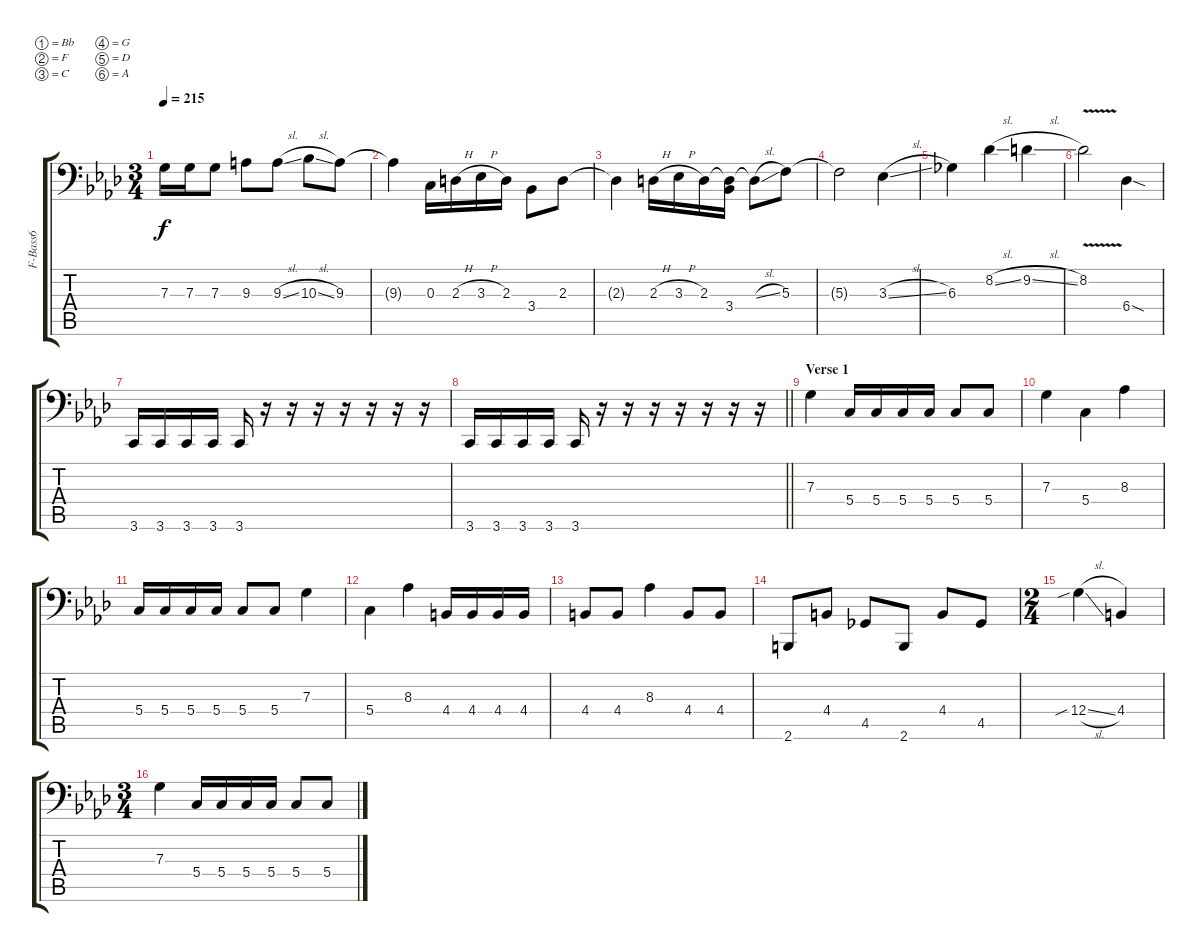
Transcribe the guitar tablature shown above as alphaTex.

\bracketExtendMode groupsimilarinstruments
\otherSystemsTrackNameOrientation horizontal
\track ("Dominic Lapointe" "F-Bass6") {instrument fretlessbass}
\staff {score tabs}
\tuning (Bb2 F2 C2 G1 D1 A0)
\ts (3 4)
\tempo 215
\clef f4
\ks ab
7.3{acc forcenatural}.16{dy f beam Down} 7.3{acc forcenatural}.16{beam Down} 7.3{acc forcenatural}.8{beam Down} 9.3{acc forcenatural}.8{beam Down} 9.3{sl acc forcenatural}.8{beam Down} 10.3{sl acc forcenatural}.8{beam Down} 9.3{acc forcenatural}.8{beam Down} |
9.3{t acc forcenatural}.4{beam Down} 0.3{acc forcenatural}.16{beam Down} 2.3{h acc forcenatural}.16{beam Down} 3.3{h acc forcenatural}.16{beam Down} 2.3{acc forcenatural}.16{beam Down} 3.4{acc forcenatural}.8{beam Down} 2.3{acc forcenatural}.8{beam Down} |
2.3{t acc forcenatural}.4{beam Down} 2.3{h acc forcenatural}.16{beam Down} 3.3{h acc forcenatural}.16{beam Down} 2.3{acc forcenatural}.16{beam Down} (3.4{acc forcenatural} 2.3{t acc forcenatural}).16{beam Down} 2.3{sl t acc forcenatural}.8{beam Down} 5.3{acc forcenatural}.8{beam Down} |
5.3{t acc forcenatural}.2{beam Down} 3.3{sl acc forcenatural}.4{beam Down} |
6.3{acc b}.4{beam Down} 8.2{sl acc b}.4{beam Down} 9.2{sl acc forcenatural}.4{beam Down} |
8.2{v acc b}.2{beam Down} 6.4{sod acc b}.4{beam Down} |
3.6{acc forcenatural}.16{beam Up} 3.6{acc forcenatural}.16{beam Up} 3.6{acc forcenatural}.16{beam Up} 3.6{acc forcenatural}.16{beam Up} 3.6{acc forcenatural}.16{beam Up} r.16{beam Up} r.16{beam Up} r.16{beam Up} r.16{beam Up} r.16{beam Up} r.16{beam Up} r.16{beam Up} |
\barLineRight lightlight
3.6{acc forcenatural}.16{beam Up} 3.6{acc forcenatural}.16{beam Up} 3.6{acc forcenatural}.16{beam Up} 3.6{acc forcenatural}.16{beam Up} 3.6{acc forcenatural}.16{beam Up} r.16{beam Up} r.16{beam Up} r.16{beam Up} r.16{beam Up} r.16{beam Up} r.16{beam Up} r.16{beam Up} |
\section ("" "Verse 1")
7.3{acc forcenatural}.4{beam Down} 5.4{acc forcenatural}.16{beam Up} 5.4{acc forcenatural}.16{beam Up} 5.4{acc forcenatural}.16{beam Up} 5.4{acc forcenatural}.16{beam Up} 5.4{acc forcenatural}.8{beam Up} 5.4{acc forcenatural}.8{beam Up} |
7.3{acc forcenatural}.4{beam Down} 5.4{acc forcenatural}.4{beam Down} 8.3{acc b}.4{beam Down} |
5.4{acc forcenatural}.16{beam Up} 5.4{acc forcenatural}.16{beam Up} 5.4{acc forcenatural}.16{beam Up} 5.4{acc forcenatural}.16{beam Up} 5.4{acc forcenatural}.8{beam Up} 5.4{acc forcenatural}.8{beam Up} 7.3{acc forcenatural}.4{beam Down} |
5.4{acc forcenatural}.4{beam Down} 8.3{acc b}.4{beam Down} 4.4{acc #}.16{beam Up} 4.4{acc #}.16{beam Up} 4.4{acc #}.16{beam Up} 4.4{acc #}.16{beam Up} |
4.4{acc #}.8{beam Up} 4.4{acc #}.8{beam Up} 8.3{acc b}.4{beam Down} 4.4{acc #}.8{beam Up} 4.4{acc #}.8{beam Up} |
2.6{acc #}.8{beam Up} 4.4{acc #}.8{beam Up} 4.5{acc b}.8{beam Up} 2.6{acc #}.8{beam Up} 4.4{acc #}.8{beam Up} 4.5{acc b}.8{beam Up} |
\ts (2 4)
\beaming (8 2 2 2 2)
12.4{sib sl acc forcenatural}.4{beam Down} 4.4{acc #}.4{beam Up} |
\ts (3 4)
\beaming (8 2 2 2 2)
7.3{acc forcenatural}.4{beam Down} 5.4{acc forcenatural}.16{beam Up} 5.4{acc forcenatural}.16{beam Up} 5.4{acc forcenatural}.16{beam Up} 5.4{acc forcenatural}.16{beam Up} 5.4{acc forcenatural}.8{beam Up} 5.4{acc forcenatural}.8{beam Up}
